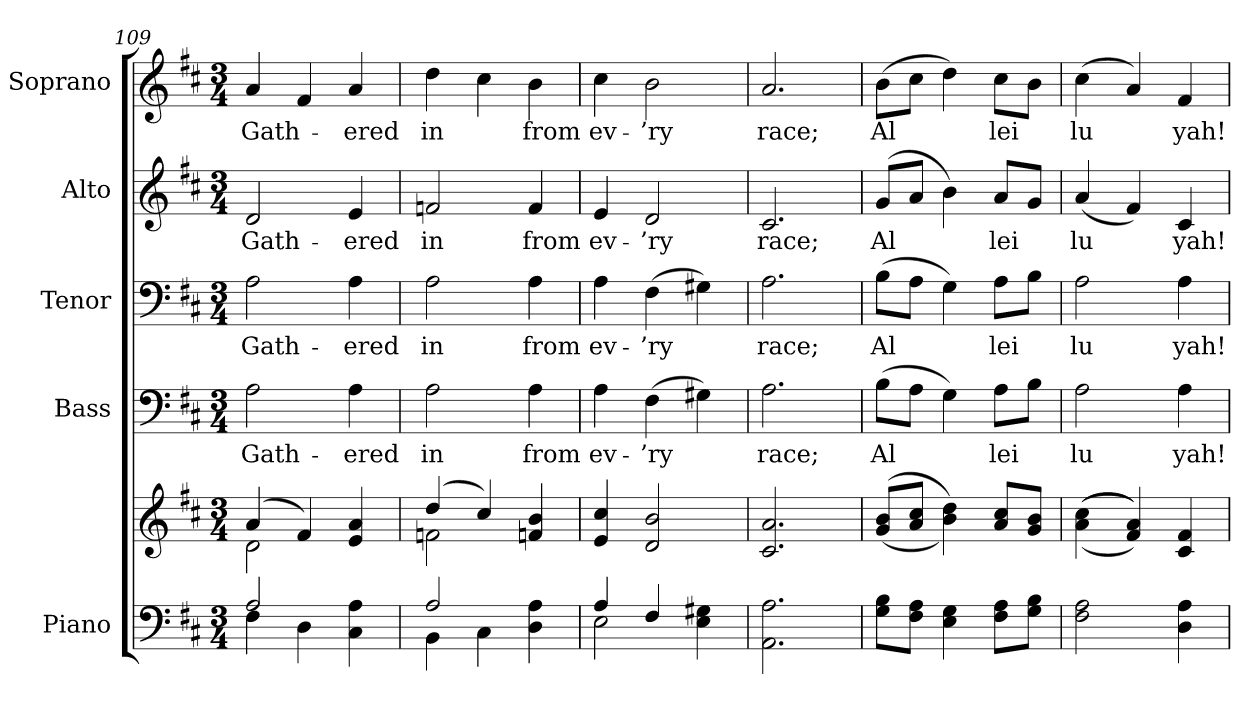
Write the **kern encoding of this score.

**kern	**kern	**kern	**text	**kern	**text	**kern	**text	**kern	**text
*part5	*part5	*part4	*part4	*part3	*part3	*part2	*part2	*part1	*part1
*staff6	*staff5	*staff4	*staff4	*staff3	*staff3	*staff2	*staff2	*staff1	*staff1
*I"Piano	*	*I"Bass	*	*I"Tenor	*	*I"Alto	*	*I"Soprano	*
*I'Pno.	*	*I'B.	*	*I'T.	*	*I'A.	*	*I'S.	*
!!LO:PB:g=z
*clefF4	*clefG2	*clefF4	*	*clefF4	*	*clefG2	*	*clefG2	*
*k[f#c#]	*k[f#c#]	*k[f#c#]	*	*k[f#c#]	*	*k[f#c#]	*	*k[f#c#]	*
*D:	*D:	*D:	*	*D:	*	*D:	*	*D:	*
*M3/4	*M3/4	*M3/4	*	*M3/4	*	*M3/4	*	*M3/4	*
=109	=109	=109	=109	=109	=109	=109	=109	=109	=109
*^	*^	*	*	*	*	*	*	*	*
!	!	!	!	!	!LO:LY:b:color=#000000	!	!	!	!	!	!
!	!	!	!	!	!	!	!LO:LY:b:color=#000000	!	!	!	!
!	!	!	!	!	!	!	!	!	!LO:LY:b:color=#000000	!	!
!	!	!	!	!	!	!	!	!	!	!	!LO:LY:b:color=#000000
2Ai/	4F#i\	(4ai/	2di\	2Ai\	Gath-	2Ai\	Gath-	2di/	Gath-	4ai/	Gath-
.	4Di\	4f#i/)	.	.	.	.	.	.	.	4f#i/	.
!	!	!	!	!	!LO:LY:b:color=#000000	!	!	!	!	!	!
!	!	!	!	!	!	!	!LO:LY:b:color=#000000	!	!	!	!
!	!	!	!	!	!	!	!	!	!LO:LY:b:color=#000000	!	!
!	!	!	!	!	!	!	!	!	!	!	!LO:LY:b:color=#000000
4C#i\ 4Ai	4ryy	4ei/ 4ai	4ryy	4Ai\	-ered	4Ai\	-ered	4ei/	-ered	4ai/	-ered
=110	=110	=110	=110	=110	=110	=110	=110	=110	=110	=110	=110
!	!	!	!	!	!LO:LY:b:color=#000000	!	!	!	!	!	!
!	!	!	!	!	!	!	!LO:LY:b:color=#000000	!	!	!	!
!	!	!	!	!	!	!	!	!	!LO:LY:b:color=#000000	!	!
!	!	!	!	!	!	!	!	!	!	!	!LO:LY:b:color=#000000
2Ai/	4BBi\	(4ddi/	2fni\	2Ai\	in	2Ai\	in	2fni/	in	4ddi\	in
.	4C#i\	4cc#i/)	.	.	.	.	.	.	.	4cc#i\	.
!	!	!	!	!	!LO:LY:b:color=#000000	!	!	!	!	!	!
!	!	!	!	!	!	!	!LO:LY:b:color=#000000	!	!	!	!
!	!	!	!	!	!	!	!	!	!LO:LY:b:color=#000000	!	!
!	!	!	!	!	!	!	!	!	!	!	!LO:LY:b:color=#000000
4Di\ 4Ai	4ryy	4fni/ 4bi	4ryy	4Ai\	from	4Ai\	from	4fi/	from	4bi\	from
*	*	*v	*v	*	*	*	*	*	*	*	*
=111	=111	=111	=111	=111	=111	=111	=111	=111	=111	=111
*	*	*^	*	*	*	*	*	*	*	*
!	!	!	!	!	!LO:LY:b:color=#000000	!	!	!	!	!	!
*	*	*v	*v	*	*	*	*	*	*	*	*
*	*	*^	*	*	*	*	*	*	*	*
!	!	!	!	!	!	!	!LO:LY:b:color=#000000	!	!	!	!
*	*	*v	*v	*	*	*	*	*	*	*	*
*	*	*^	*	*	*	*	*	*	*	*
!	!	!	!	!	!	!	!	!	!LO:LY:b:color=#000000	!	!
*	*	*v	*v	*	*	*	*	*	*	*	*
*	*	*^	*	*	*	*	*	*	*	*
!	!	!	!	!	!	!	!	!	!	!	!LO:LY:b:color=#000000
*	*	*v	*v	*	*	*	*	*	*	*	*
4Ai/	2Ei\	4ei/ 4cc#i	4Ai\	ev-	4Ai\	ev-	4ei/	ev-	4cc#i\	ev-
!	!	!	!	!LO:LY:b:color=#000000	!	!	!	!	!	!
!	!	!	!	!	!	!LO:LY:b:color=#000000	!	!	!	!
!	!	!	!	!	!	!	!	!LO:LY:b:color=#000000	!	!
!	!	!	!	!	!	!	!	!	!	!LO:LY:b:color=#000000
4F#i/	.	2di/ 2bi	(4F#i\	-’ry	(4F#i\	-’ry	2di/	-’ry	2bi\	-’ry
4Ei\ 4G#Xi	4ryy	.	4G#Xi\)	.	4G#Xi\)	.	.	.	.	.
*v	*v	*	*	*	*	*	*	*	*	*
=112	=112	=112	=112	=112	=112	=112	=112	=112	=112
*^	*	*	*	*	*	*	*	*	*
!	!	!	!	!LO:LY:b:color=#000000	!	!	!	!	!	!
*v	*v	*	*	*	*	*	*	*	*	*
*^	*	*	*	*	*	*	*	*	*
!	!	!	!	!	!	!LO:LY:b:color=#000000	!	!	!	!
*v	*v	*	*	*	*	*	*	*	*	*
*^	*	*	*	*	*	*	*	*	*
!	!	!	!	!	!	!	!	!LO:LY:b:color=#000000	!	!
*v	*v	*	*	*	*	*	*	*	*	*
*^	*	*	*	*	*	*	*	*	*
!	!	!	!	!	!	!	!	!	!	!LO:LY:b:color=#000000
*v	*v	*	*	*	*	*	*	*	*	*
2.AAi\ 2.Ai	2.c#i/ 2.ai	2.Ai\	race;	2.Ai\	race;	2.c#i/	race;	2.ai/	race;
!!LO:LB:g=z
=113	=113	=113	=113	=113	=113	=113	=113	=113	=113
!	!	!	!LO:LY:b:color=#000000	!	!	!	!	!	!
!	!	!	!	!	!LO:LY:b:color=#000000	!	!	!	!
!	!	!	!	!	!	!	!LO:LY:b:color=#000000	!	!
!	!	!	!	!	!	!	!	!	!LO:LY:b:color=#000000
8Gi\ 8BiL	((8gi/ 8biL	(8Bi\L	Al	(8Bi\L	Al	(8gi/L	Al	(8bi\L	Al
8F#i\ 8AiJ	8ai/ 8cc#iJ	8Ai\J	.	8Ai\J	.	8ai/J	.	8cc#i\J	.
4Ei\ 4Gi	4bi\ 4ddi))	4Gi\)	.	4Gi\)	.	4bi\)	.	4ddi\)	.
!	!	!	!LO:LY:b:color=#000000	!	!	!	!	!	!
!	!	!	!	!	!LO:LY:b:color=#000000	!	!	!	!
!	!	!	!	!	!	!	!LO:LY:b:color=#000000	!	!
!	!	!	!	!	!	!	!	!	!LO:LY:b:color=#000000
8F#i\ 8AiL	8ai/ 8cc#iL	8Ai\L	lei	8Ai\L	lei	8ai/L	lei	8cc#i\L	lei
8Gi\ 8BiJ	8gi/ 8biJ	8Bi\J	.	8Bi\J	.	8gi/J	.	8bi\J	.
=114	=114	=114	=114	=114	=114	=114	=114	=114	=114
!	!	!	!LO:LY:b:color=#000000	!	!	!	!	!	!
!	!	!	!	!	!LO:LY:b:color=#000000	!	!	!	!
!	!	!	!	!	!	!	!LO:LY:b:color=#000000	!	!
!	!	!	!	!	!	!	!	!	!LO:LY:b:color=#000000
2F#i\ 2Ai	(((4ai\ 4cc#i	2Ai\	lu	2Ai\	lu	(4ai/	lu	(4cc#i\	lu
.	4f#i/ 4ai)))	.	.	.	.	4f#i/)	.	4ai/)	.
!	!	!	!LO:LY:b:color=#000000	!	!	!	!	!	!
!	!	!	!	!	!LO:LY:b:color=#000000	!	!	!	!
!	!	!	!	!	!	!	!LO:LY:b:color=#000000	!	!
!	!	!	!	!	!	!	!	!	!LO:LY:b:color=#000000
4Di\ 4Ai	4c#i/ 4f#i	4Ai\	yah!	4Ai\	yah!	4c#i/	yah!	4f#i/	yah!
=	=	=	=	=	=	=	=	=	=
*-	*-	*-	*-	*-	*-	*-	*-	*-	*-
